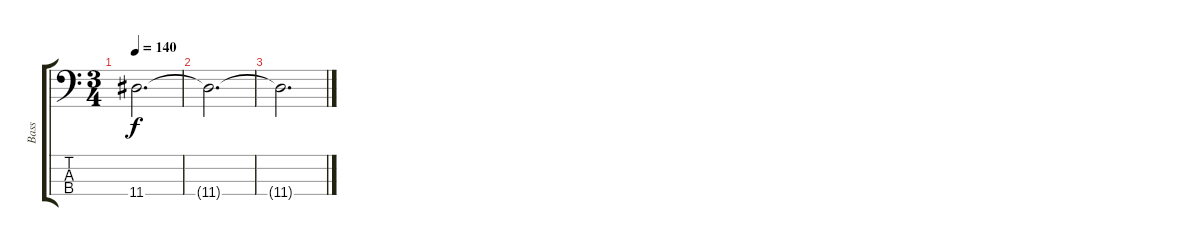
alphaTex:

\track ("Bass" "Bass") {instrument electricbassfinger}
\staff {score tabs}
\tuning (G2 D2 A1 E1) {hide}
\ts (3 4)
\tempo 140
\clef f4
\ks c
11.4.2{d dy f} |
11.4{t}.2{d} |
11.4{t}.2{d}
